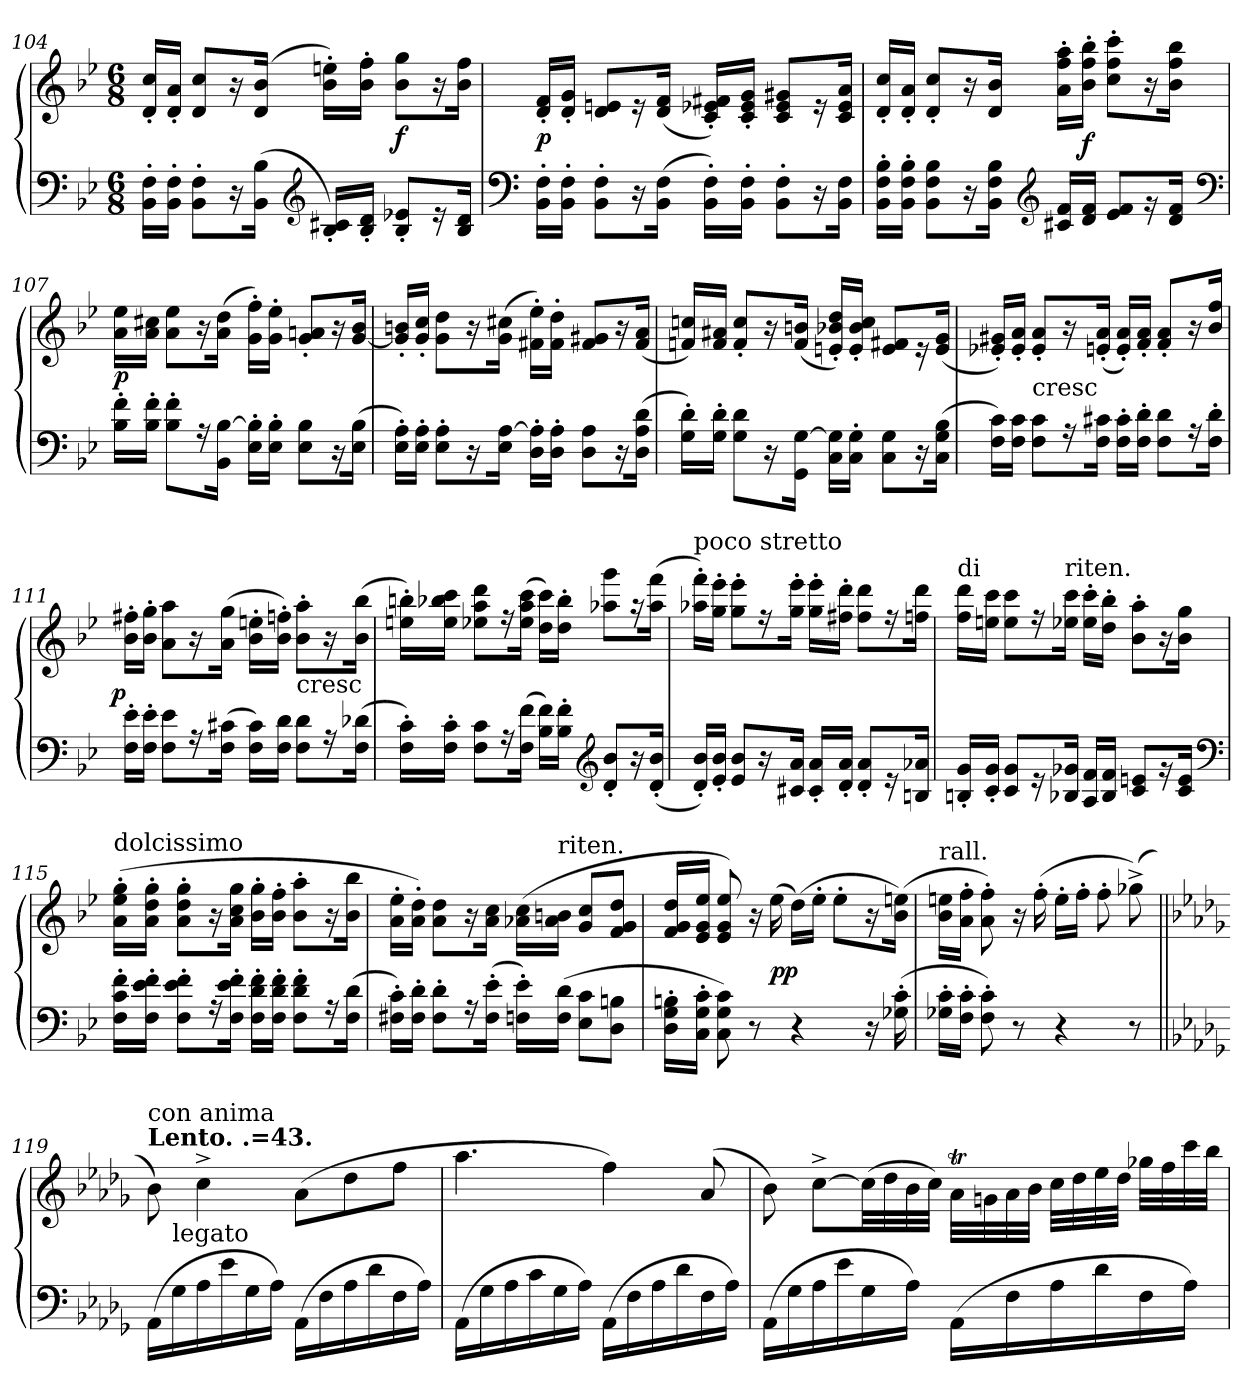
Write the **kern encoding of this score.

**kern	**kern	**dynam
*part1	*part1	*part1
*staff2	*staff1	*staff1/2
*clefF4	*clefG2	*
*k[b-e-]	*k[b-e-]	*
*B-:	*B-:	*
*M6/8	*M6/8	*
=104	=104	=104
16F' 16BB-'LL	16cc' 16d'LL	.
16F' 16BB-'JJ	16a' 16d'JJ	.
8F' 8BB-'L	8cc 8dL	.
16r	16r	.
(>16B- 16BB-Jk	(>16b- 16dJk	.
*clefG2	*	*
16c#X' 16B-'LL)	16een' 16b-'LL)	.
16d' 16B-'JJ	16ff' 16b-'JJ	.
8e-X' 8B-'L	8gg 8b-L	f
16re	16r	.
16d 16B-Jk	16ff 16b-Jk	.
=105	=105	=105
*clefF4	*	*
16F' 16BB-'LL	16f' 16d'LL	p
16F' 16BB-'JJ	16g' 16d'JJ	.
8F' 8BB-'L	8en 8dL	.
16r	16r	.
(>16F 16BB-Jk	(<16f 16dJk	.
16F' 16BB-'LL)	16f#X' 16e-X' 16c'LL)	.
16F' 16BB-'JJ	16g' 16e-' 16c'JJ	.
8F' 8BB-'L	8g#X 8e- 8cL	.
16r	16r	.
16F 16BB-Jk	16a 16e- 16cJk	.
=106	=106	=106
16B-' 16F' 16BB-'LL	16cc' 16d'LL	.
16B-' 16F' 16BB-'JJ	16a' 16d'JJ	.
8B- 8F 8BB-L	8cc' 8d'L	.
16r	16r	.
16B- 16F 16BB-Jk	16b- 16dJk	.
*clefG2	*	*
16f 16c#XLL	16aa' 16ff' 16a'LL	.
16f 16dJJ	16bb-' 16ff' 16b-'JJ	f
8f 8e-L	8ccc' 8ff' 8cc'L	.
16rg	16r	.
16f 16dJk	16bb- 16ff 16b-Jk	.
*clefF4	*	*
=107	=107	=107
16f' 16B-'LL	16ee- 16aLL	p
16f' 16B-'JJ	16cc#X 16aJJ	.
8f' 8B-'L	8ee- 8aL	.
16r	16r	.
[16B- 16BB-Jk	(>16dd 16aJk	.
16B-]' 16E-'LL	16ff' 16g'LL)	.
16B-' 16E-'JJ	16ee-' 16g'JJ	.
8B- 8E-L	8an' 8g'L	.
16r	16r	.
(>16B- 16E-Jk	16b- [16gJk	.
=108	=108	=108
16A' 16E-'LL)	16bn' 16g]'LL	.
16A' 16E-'JJ	16cc' 16g'JJ	.
8A' 8E-'L	8dd 8gL	.
16r	16r	.
[16A 16E-Jk	(<16cc#X 16gJk	.
16A]' 16D'LL	16ee-' 16f#X'LL)	.
16A' 16D'JJ	16dd' 16f#'JJ	.
8A 8DL	8g#X 8f#L	.
16r	16r	.
(>16d 16A 16DJk	(<16a 16f#Jk	.
=109	=109	=109
16d' 16G'LL)	16ccn 16fnLL)	.
16d' 16G'JJ	16a#X 16fJJ	.
8d 8GL	8cc' 8f'L	.
16r	16r	.
[16G 16GGJk	(<16bn 16fJk	.
16G] 16CLL	16dd' 16b-X' 16en'LL)	.
16G' 16C'JJ	16cc' 16b-' 16e'JJ	.
8G 8CL	8f#X 8eL	.
16r	16r	.
(>16B- 16G 16CJk	(<16g 16eJk	.
=110	=110	=110
16c 16FLL)	16g#X' 16e-X'LL)	.
16c 16FJJ	16a' 16e-'JJ	.
!	!LO:TX:c:t=cresc	!
8c 8FL	8a' 8e-'L	.
16r	16r	.
16c#X 16FJk	(<16a'< 16en'<Jk	.
16c#' 16F'LL	16a'< 16e'<LL)	.
16d' 16F'JJ	16a' 16f'JJ	.
8d 8FL	8a'/ 8f'/L	.
16r	16r	.
16d' 16F'Jk	16ff 16b-Jk	.
=111	=111	=111
!	!	!LO:DY:rj
16e-' 16F'LL	16ff#X' 16b-'LL	p
16e-' 16F'JJ	16gg' 16b-'JJ	.
8e- 8FL	8aa 8aL	.
16r	16r	.
(>16c#X 16FJk	(>16gg 16aJk	.
16c# 16FLL)	16een' 16b-'LL	.
16d 16FJJ	16ffn' 16b-'JJ)	.
!	!LO:TX:c:t=cresc	!
8d 8FL	8aa' 8b-'L	.
16r	16r	.
(>16d-X 16FJk	(>16bb- 16b-Jk	.
=112	=112	=112
16c' 16F'LL)	16bbn'> 16een'>LL)	.
16c' 16F'JJ	16ccc 16bb-X 16eeJJ	.
8c 8FL	8ddd 8aa 8ee-XL	.
16r	16r	.
(>16f 16FJk	(>16ccc 16aa 16ee-Jk	.
16f 16B-LL)	16ccc 16ddLL)	.
16f' 16B-'JJ	16bb-' 16dd'JJ	.
*clefG2	*	*
8b-' 8d'L	8ggg 8aa-XL	.
16r	16raa	.
(<16b-' 16d'Jk	(>16fff 16aa-Jk	.
=113	=113	=113
!	!LO:TX:a:t=poco stretto	!
16b-' 16d'LL)	16fff' 16aa-X'LL)	.
16b-' 16e-'JJ	16eee-' 16gg'JJ	.
8b- 8e-L	8eee-' 8gg'L	.
16r	16rff	.
16a 16c#XJk	16eee-' 16gg'Jk	.
16a' 16c#'LL	16eee-' 16gg'LL	.
16a' 16d'JJ	16ddd' 16ff#X'JJ	.
8a' 8d'L	8ddd 8ff#L	.
16r	16rff	.
16a-X 16BnJk	16ddd 16ffnJk	.
=114	=114	=114
!	!LO:TX:a:t=di	!
16g' 16Bn'LL	16ddd 16ffLL	.
16g' 16c'JJ	16ccc 16eenJJ	.
8g 8cL	8ccc 8eeL	.
16r	16r	.
!	!LO:TX:a:t=riten.	!
16g-X 16B-XJk	16ccc 16ee-XJk	.
16f 16ALL	16ccc' 16ee-'LL	.
16f 16B-JJ	16bb-' 16dd'JJ	.
8en 8cL	8aa' 8b-'L	.
16rg	16r	.
16e 16cJk	16gg 16b-Jk	.
*clefF4	*	*
=115	=115	=115
!	!LO:TX:a:t=dolcissimo	!
16f' 16c' 16F'LL	(>16gg' 16ee-' 16a'LL	.
16f'> 16e-'> 16F'>JJ	16gg' 16dd' 16a'JJ	.
8f' 8e-' 8F'L	8gg' 8dd' 8a'L	.
16r	16r	.
16f' 16e-' 16F'Jk	16gg 16cc 16aJk	.
16f' 16d' 16F'LL	16gg' 16b-'LL	.
16f' 16d' 16F'JJ	16ff' 16b-'JJ	.
8f' 8d' 8F'L	8aa' 8b-'L	.
16r	16r	.
(>16d 16FJk	16bb- 16b-Jk	.
=116	=116	=116
16c' 16F#X'LL)	16ee-' 16a'LL	.
16d' 16F#'JJ	16dd' 16a'JJ)	.
8d' 8F#'L	8dd 8aL	.
16r	16r	.
(>16e-' 16F#'Jk	16cc 16aJk	.
16e-' 16Fn'LL)	(<16cc 16a-XLL	.
!	!LO:TX:a:t=riten.	!
(>16d 16FJJ	16bn 16a-JJ	.
8c 8E-L	8cc 8gL	.
8Bn 8DJ	8dd 8g 8fJ	.
=117	=117	=117
16Bn'> 16G'> 16D'>LL	16dd 16g 16fLL	.
16c'> 16G'> 16C'>JJ	16ee- 16g 16e-JJ	.
8c 8G 8C)	8ee- 8g 8e-)	.
8r	16r	.
.	(>16ee-	pp
4r	(>16ddLL)	.
.	16ee-'JJ	.
.	8ee-'L	.
16r	16r	.
(16c' 16G-X'	(>16een 16b-Jk)	.
=118	=118	=118
!	!LO:TX:a:t=rall.	!
16c'> 16G-X'>LL	16een 16b-LL	.
16c'> 16F'>JJ	16ff'> 16a'>JJ	.
8c'> 8F'>)	8ff'> 8a'>)	.
8r	16r	.
.	(>16ff'>	.
4r	16ee'>LL	.
.	16ff'>JJ	.
.	8ff'>	.
8r	(>8gg-X^<)	.
=119||	=119||	=119||
*k[b-e-a-d-g-]	*k[b-e-a-d-g-]	*
!	!LO:TX:a:B:t=Lento. .=43.	!
!	!LO:TX:a:t=con anima	!
(>16AA-LL	8b-)	.
!LO:TX:a:t=legato	!	!
16G-	.	.
16A-	4cc^>	.
16e-	.	.
16G-	.	.
16A-JJ)	.	.
(>16AA-LL	(>8a-L	.
16F	.	.
16A-	8dd-	.
16d-	.	.
16F	8ffJ	.
16A-JJ)	.	.
=120	=120	=120
(>16AA-LL	4.aa-	.
16G-	.	.
16A-	.	.
16c	.	.
16G-	.	.
16A-JJ)	.	.
(>16AA-LL	4ff)	.
16F	.	.
16A-	.	.
16d-	.	.
16F	(>8a-	.
16A-JJ)	.	.
=121	=121	=121
(>16AA-LL	8b-)	.
16G-	.	.
16A-	[8cc^>L	.
16e-	.	.
16G-	(>32ccLL]	.
.	32dd-	.
16A-JJ)	32b-	.
.	32ccJJJ)	.
(>16AA-LL	32a-T\LLL	.
.	32gn	.
16F	32a-	.
.	32b-JJJ	.
16A-	32ccLLL	.
.	32dd-	.
16d-	32ee-	.
.	32dd-JJJ	.
16F	32gg-XLLL	.
.	32ff	.
16A-JJ)	32ccc	.
.	32bb-JJJ	.
=	=	=
*-	*-	*-
